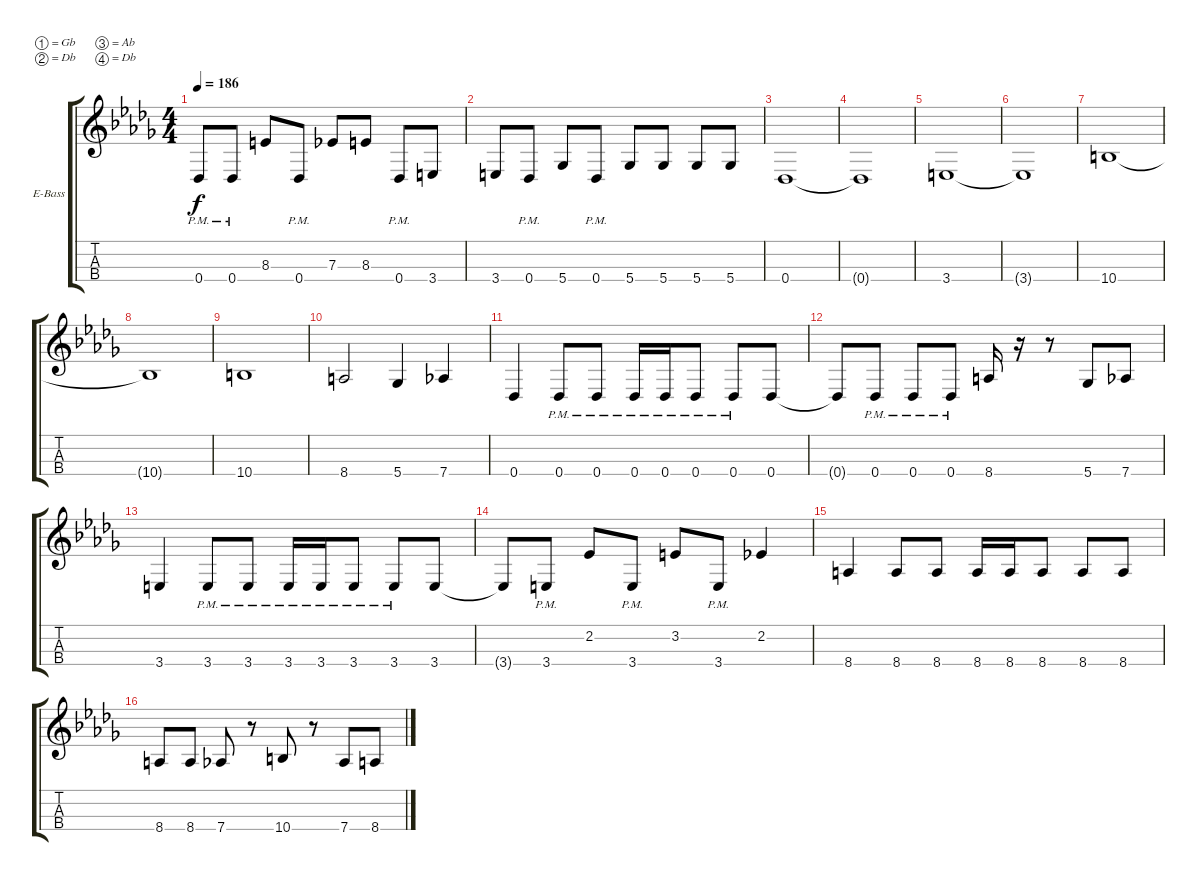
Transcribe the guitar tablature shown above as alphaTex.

\bracketExtendMode groupsimilarinstruments
\firstSystemTrackNameOrientation horizontal
\otherSystemsTrackNameOrientation horizontal
\track ("Electric Bass" "E-Bass") {instrument electricbassfinger}
\staff {score tabs}
\tuning (Gb3 Db3 Ab2 Db2)
\ts (4 4)
\tempo 186
\clef g2
\scale
0.333333
\ks db
0.4{pm}.8{dy f} 0.4{pm}.8 8.3.8 0.4{pm}.8 7.3.8 8.3.8 0.4{pm}.8 3.4.8 |
\scale
0.333333 3.4.8 0.4{pm}.8 5.4.8 0.4{pm}.8 5.4.8 5.4.8 5.4.8 5.4.8 |
\scale
0.333333 0.4.1 |
\scale
0.333333 0.4{t}.1 |
\scale
0.333333 3.4.1 |
\scale
0.333333 3.4{t}.1 |
\scale
0.333333 10.4.1 |
\scale
0.333333 10.4{t}.1 |
\scale
0.333333 10.4.1 |
\scale
0.333333 8.4.2 5.4.4 7.4.4 |
\scale
0.333333 0.4.4 0.4{pm}.8 0.4{pm}.8 0.4{pm}.16 0.4{pm}.16 0.4{pm}.8 0.4{pm}.8 0.4.8 |
\scale
0.333333 0.4{t}.8 0.4{pm}.8 0.4{pm}.8 0.4{pm}.8 8.4.16 r.16 r.8 5.4.8 7.4.8 |
\scale
0.333333 3.4.4 3.4{pm}.8 3.4{pm}.8 3.4{pm}.16 3.4{pm}.16 3.4{pm}.8 3.4{pm}.8 3.4.8 |
\scale
0.333333 3.4{t}.8 3.4{pm}.8 2.2.8 3.4{pm}.8 3.2.8 3.4{pm}.8 2.2.4 |
\scale
0.333333 8.4.4 8.4.8 8.4.8 8.4.16 8.4.16 8.4.8 8.4.8 8.4.8 |
\scale
0.333333 8.4.8 8.4.8 7.4.8 r.8 10.4.8 r.8 7.4.8 8.4.8
